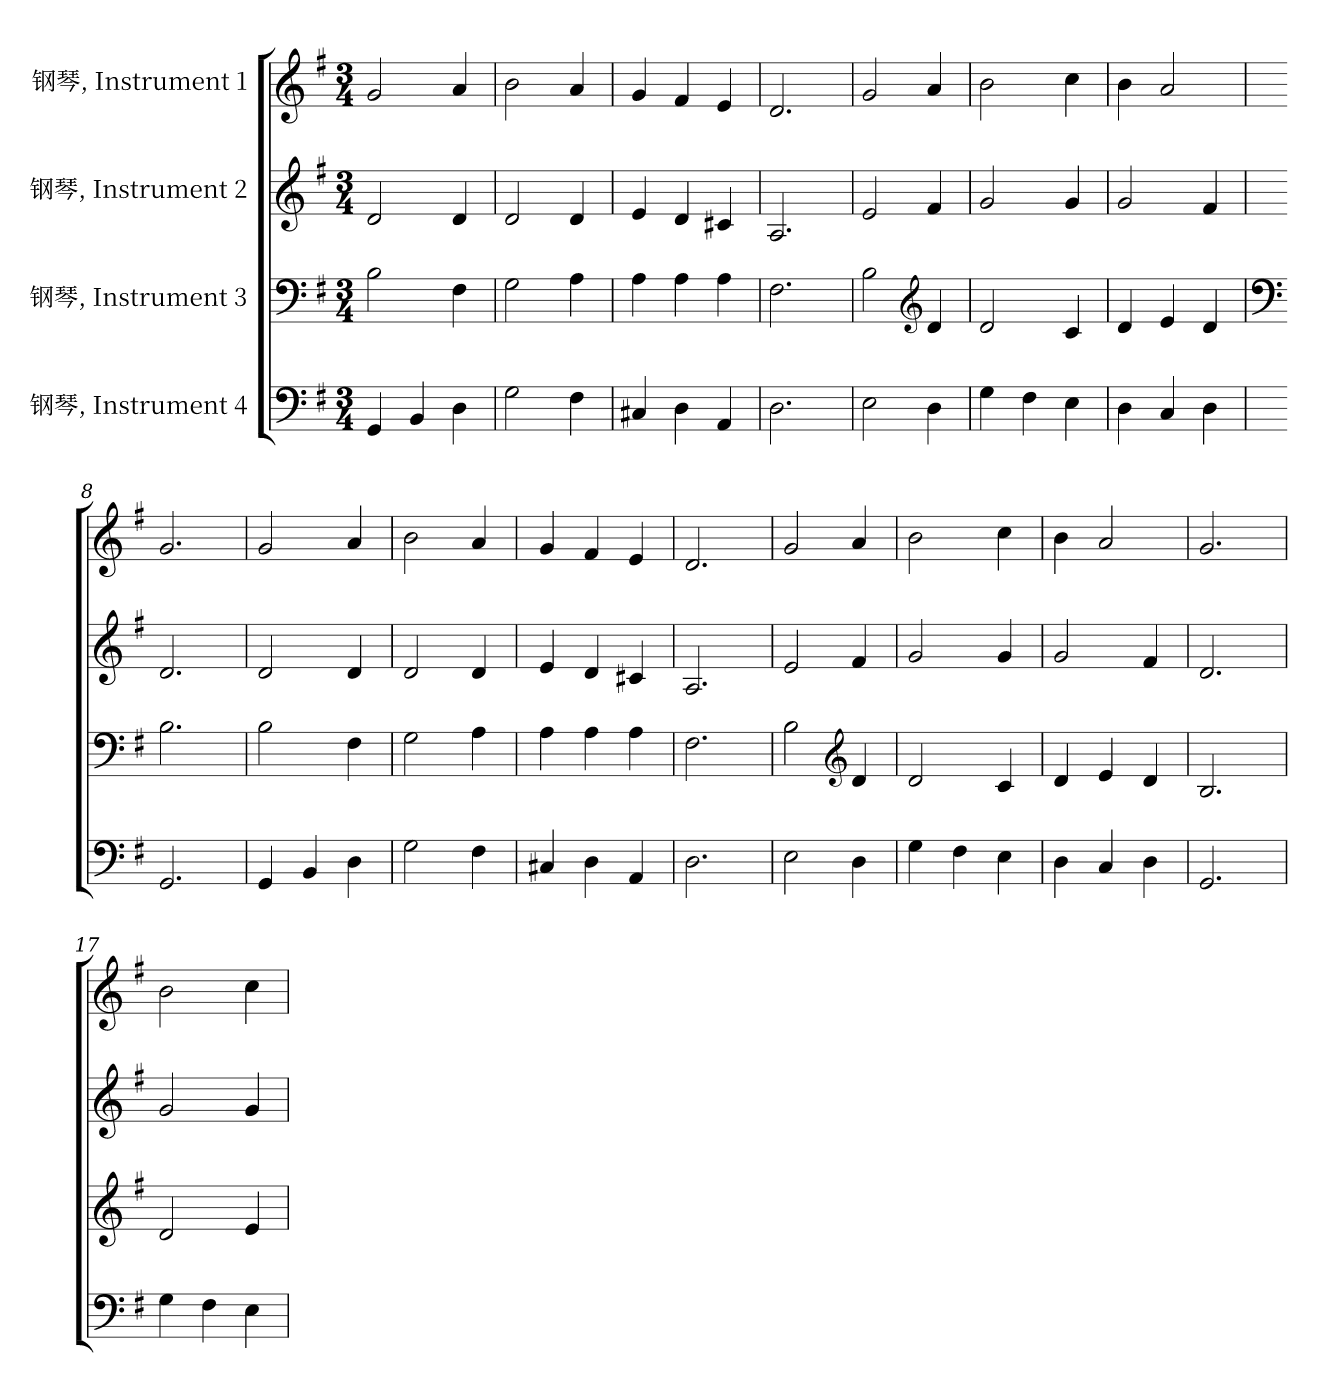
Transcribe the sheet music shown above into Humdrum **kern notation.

**kern	**kern	**kern	**kern
*part4	*part3	*part2	*part1
*staff4	*staff3	*staff2	*staff1
*I"钢琴, Instrument 4	*I"钢琴, Instrument 3	*I"钢琴, Instrument 2	*I"钢琴, Instrument 1
*clefF4	*clefF4	*clefG2	*clefG2
*k[f#]	*k[f#]	*k[f#]	*k[f#]
*M3/4	*M3/4	*M3/4	*M3/4
*MM148	*MM148	*MM148	*MM148
=1	=1	=1	=1
4GG/	2B\	2d/	2g/
4BB/	.	.	.
4D\	4F#\	4d/	4a/
=2	=2	=2	=2
2G\	2G\	2d/	2b\
4F#\	4A\	4d/	4a/
=3	=3	=3	=3
4C#X/	4A\	4e/	4g/
4D\	4A\	4d/	4f#/
4AA/	4A\	4c#X/	4e/
=4	=4	=4	=4
2.D\	2.F#\	2.A/	2.d/
=5	=5	=5	=5
2E\	2B\	2e/	2g/
*	*clefG2	*	*
4D\	4d/	4f#/	4a/
=6	=6	=6	=6
4G\	2d/	2g/	2b\
4F#\	.	.	.
4E\	4c/	4g/	4cc\
=7	=7	=7	=7
4D\	4d/	2g/	4b\
4C/	4e/	.	2a/
4D\	4d/	4f#/	.
=8	=8	=8	=8
*	*clefF4	*	*
2.GG/	2.B\	2.d/	2.g/
!!LO:LB:g=z
=9	=9	=9	=9
4GG/	2B\	2d/	2g/
4BB/	.	.	.
4D\	4F#\	4d/	4a/
=10	=10	=10	=10
2G\	2G\	2d/	2b\
4F#\	4A\	4d/	4a/
=11	=11	=11	=11
4C#X/	4A\	4e/	4g/
4D\	4A\	4d/	4f#/
4AA/	4A\	4c#X/	4e/
=12	=12	=12	=12
2.D\	2.F#\	2.A/	2.d/
=13	=13	=13	=13
2E\	2B\	2e/	2g/
*	*clefG2	*	*
4D\	4d/	4f#/	4a/
=14	=14	=14	=14
4G\	2d/	2g/	2b\
4F#\	.	.	.
4E\	4c/	4g/	4cc\
=15	=15	=15	=15
4D\	4d/	2g/	4b\
4C/	4e/	.	2a/
4D\	4d/	4f#/	.
=16	=16	=16	=16
2.GG/	2.B/	2.d/	2.g/
=17	=17	=17	=17
4G\	2d/	2g/	2b\
4F#\	.	.	.
4E\	4e/	4g/	4cc\
=	=	=	=
*-	*-	*-	*-
